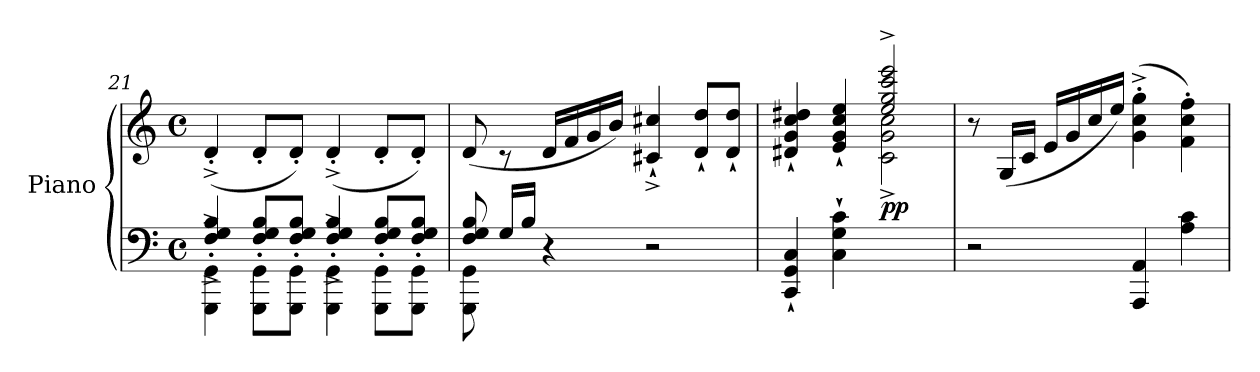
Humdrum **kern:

**kern	**kern	**dynam
*part1	*part1	*part1
*staff2	*staff1	*staff1/2
*I"Piano	*	*
*I'Pno.	*	*
*clefF4	*clefG2	*
*k[]	*k[]	*
*M4/4	*M4/4	*
*met(c)	*met(c)	*
=21	=21	=21
*^	*	*
4GGG\^' 4GG\^'	4F/^' 4G/^' 4B/^'	(>4d^'/	.
8GGG\' 8GG\'L	8F/' 8G/' 8B/'L	8d'/L	.
8GGG\' 8GG\'J	8F/' 8G/' 8B/'J	8d'/J)	.
4GGG\^' 4GG\^'	4F/^' 4G/^' 4B/^'	(>4d^'/	.
8GGG\' 8GG\'L	8F/' 8G/' 8B/'L	8d'/L	.
8GGG\' 8GG\'J	8F/' 8G/' 8B/'J	8d'/J)	.
=22	=22	=22	=22
8GGG\ 8GG\	8F/ 8G/ 8B/	(>8d/	.
8ryy	16G/LL	8rc	.
.	16B/JJ	.	.
4r	2.ryy	16d/LL	.
.	.	16f/	.
.	.	16g/	.
.	.	16b/JJ)	.
2r	.	4c#X/^` 4cc#X/^`	.
.	.	8d/` 8dd/`L	.
.	.	8d/` 8dd/`J	.
*v	*v	*	*
=23	=23	=23
*	*^	*
4CC/` 4GG/` 4C/`	4d#X/` 4g/` 4cc/` 4dd#X/`	2ryy	.
4C\` 4G\` 4c\`	4e/` 4g/` 4cc/` 4ee/`	.	.
!	!	!	!LO:DY:b
2ryy	2ee/^ 2gg/^ 2ccc/^ 2eee/^	2c\^ 2g\^ 2cc\^	pp
*	*v	*v	*
=24	=24	=24
2r	8r	.
.	(16G/LL	.
.	16c/JJ	.
.	16e/LL	.
.	16g/	.
.	16cc/	.
.	16ee/JJ)	.
4AAA/ 4AA/	(4g\'^ 4cc\'^ 4gg\'^	.
4A\ 4c\	4f\' 4cc\' 4ff\')	.
=	=	=
*-	*-	*-
